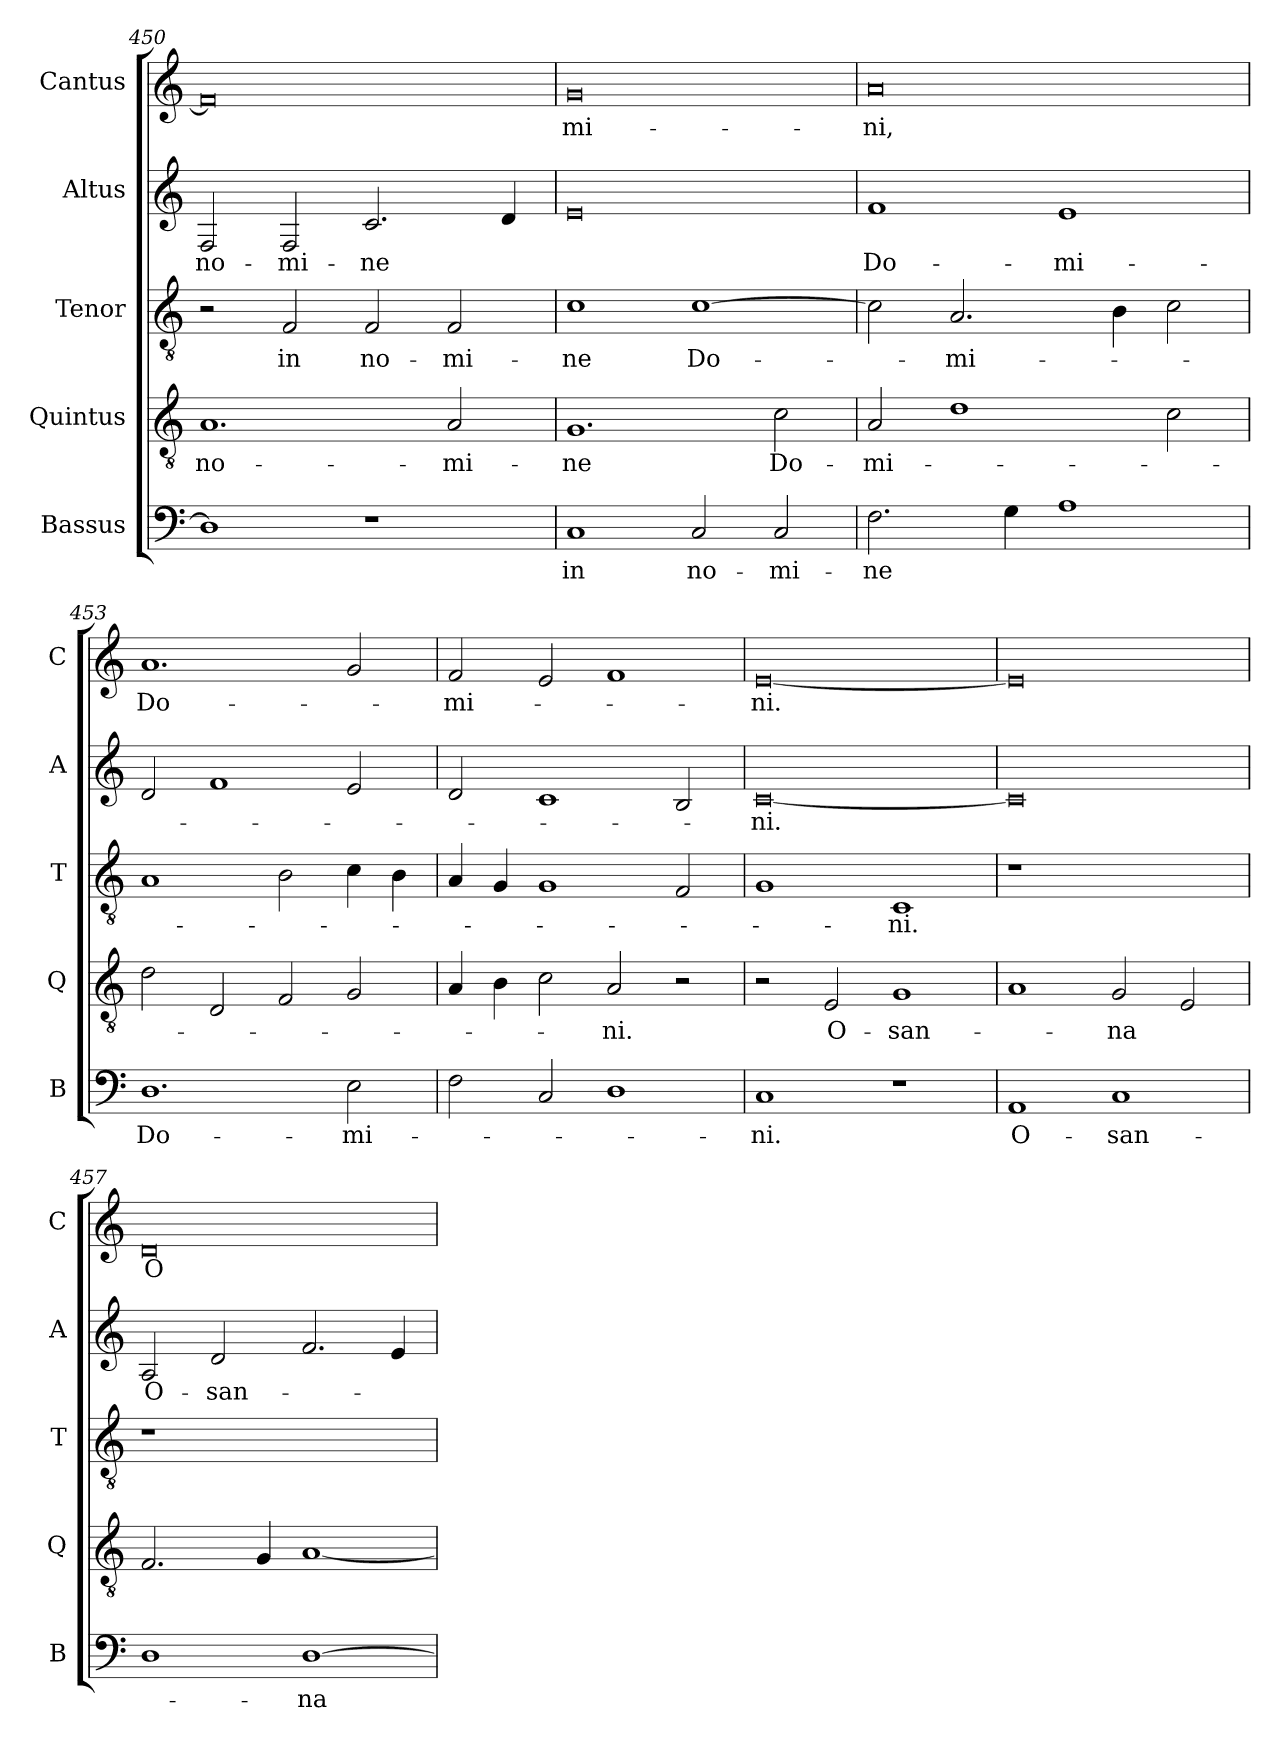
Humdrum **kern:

**kern	**text	**kern	**text	**kern	**text	**kern	**text	**kern	**text
*part5	*part5	*part4	*part4	*part3	*part3	*part2	*part2	*part1	*part1
*staff5	*staff5	*staff4	*staff4	*staff3	*staff3	*staff2	*staff2	*staff1	*staff1
*I"Bassus	*	*I"Quintus	*	*I"Tenor	*	*I"Altus	*	*I"Cantus	*
*I'B	*	*I'Q	*	*I'T	*	*I'A	*	*I'C	*
*clefF4	*	*clefGv2	*	*clefGv2	*	*clefG2	*	*clefG2	*
*k[]	*	*k[]	*	*k[]	*	*k[]	*	*k[]	*
*C:	*	*C:	*	*C:	*	*C:	*	*C:	*
=450	=450	=450	=450	=450	=450	=450	=450	=450	=450
!	!	!	!LO:LY:b	!	!	!	!LO:LY:b	!	!
1D]	.	1.A	no-	2r	.	2F/	no-	0f]	.
!	!	!	!	!	!LO:LY:b	!	!LO:LY:b	!	!
.	.	.	.	2F/	in	2F/	-mi-	.	.
!	!	!	!	!	!LO:LY:b	!	!LO:LY:b	!	!
1r	.	.	.	2F/	no-	2.c/	-ne	.	.
!	!	!	!LO:LY:b	!	!LO:LY:b	!	!	!	!
.	.	2A/	-mi-	2F/	-mi-	.	.	.	.
.	.	.	.	.	.	4d/	.	.	.
=451	=451	=451	=451	=451	=451	=451	=451	=451	=451
!	!LO:LY:b	!	!LO:LY:b	!	!LO:LY:b	!	!	!	!LO:LY:b
1C	in	1.G	-ne	1c	-ne	0e	.	0g	-mi-
!	!LO:LY:b	!	!	!	!LO:LY:b	!	!	!	!
2C/	no-	.	.	[1c	Do-	.	.	.	.
!	!LO:LY:b	!	!LO:LY:b	!	!	!	!	!	!
2C/	-mi-	2c\	Do-	.	.	.	.	.	.
=452	=452	=452	=452	=452	=452	=452	=452	=452	=452
!	!LO:LY:b	!	!LO:LY:b	!	!	!	!LO:LY:b	!	!LO:LY:b
2.F\	-ne	2A/	-mi-	2c\]	.	1f	Do-	0a	-ni,
!	!	!	!	!	!LO:LY:b	!	!	!	!
.	.	1d	.	2.A/	-mi-	.	.	.	.
4G\	.	.	.	.	.	.	.	.	.
!	!	!	!	!	!	!	!LO:LY:b	!	!
1A	.	.	.	.	.	1e	-mi-	.	.
.	.	.	.	4B\	.	.	.	.	.
.	.	2c\	.	2c\	.	.	.	.	.
=453	=453	=453	=453	=453	=453	=453	=453	=453	=453
!	!LO:LY:b	!	!	!	!	!	!	!	!LO:LY:b
1.D	Do-	2d\	.	1A	.	2d/	.	1.a	Do-
.	.	2D/	.	.	.	1f	.	.	.
.	.	2F/	.	2B\	.	.	.	.	.
!	!LO:LY:b	!	!	!	!	!	!	!	!
2E\	-mi-	2G/	.	4c\	.	2e/	.	2g/	.
.	.	.	.	4B\	.	.	.	.	.
=454	=454	=454	=454	=454	=454	=454	=454	=454	=454
!	!	!	!	!	!	!	!	!	!LO:LY:b
2F\	.	4A/	.	4A/	.	2d/	.	2f/	-mi-
.	.	4B\	.	4G/	.	.	.	.	.
2C/	.	2c\	.	1G	.	1c	.	2e/	.
!	!	!	!LO:LY:b	!	!	!	!	!	!
1D	.	2A/	-ni.	.	.	.	.	1f	.
.	.	2r	.	2F/	.	2B/	.	.	.
=455	=455	=455	=455	=455	=455	=455	=455	=455	=455
!	!LO:LY:b	!	!	!	!	!	!LO:LY:b	!	!LO:LY:b
1C	-ni.	2r	.	1G	.	[0c	-ni.	[0e	-ni.
!	!	!	!LO:LY:b	!	!	!	!	!	!
.	.	2E/	O-	.	.	.	.	.	.
!	!	!	!LO:LY:b	!	!LO:LY:b	!	!	!	!
1r	.	1G	-san-	1C	-ni.	.	.	.	.
!!LO:LB:g=z
=456	=456	=456	=456	=456	=456	=456	=456	=456	=456
!	!LO:LY:b	!	!	!	!	!	!	!	!
1AA	O-	1A	.	1r	.	0c]	.	0e]	.
!	!LO:LY:b	!	!LO:LY:b	!	!	!	!	!	!
1C	-san-	2G/	-na	1ryy	.	.	.	.	.
.	.	2E/	.	.	.	.	.	.	.
=457	=457	=457	=457	=457	=457	=457	=457	=457	=457
!	!	!	!	!	!	!	!LO:LY:b	!	!LO:LY:b
1D	.	2.F/	.	1r	.	2A/	O-	0d	O-
!	!	!	!	!	!	!	!LO:LY:b	!	!
.	.	.	.	.	.	2d/	-san-	.	.
.	.	4G/	.	.	.	.	.	.	.
!	!LO:LY:b	!	!	!	!	!	!	!	!
[1D	-na	[1A	.	1ryy	.	2.f/	.	.	.
.	.	.	.	.	.	4e/	.	.	.
=	=	=	=	=	=	=	=	=	=
*-	*-	*-	*-	*-	*-	*-	*-	*-	*-
